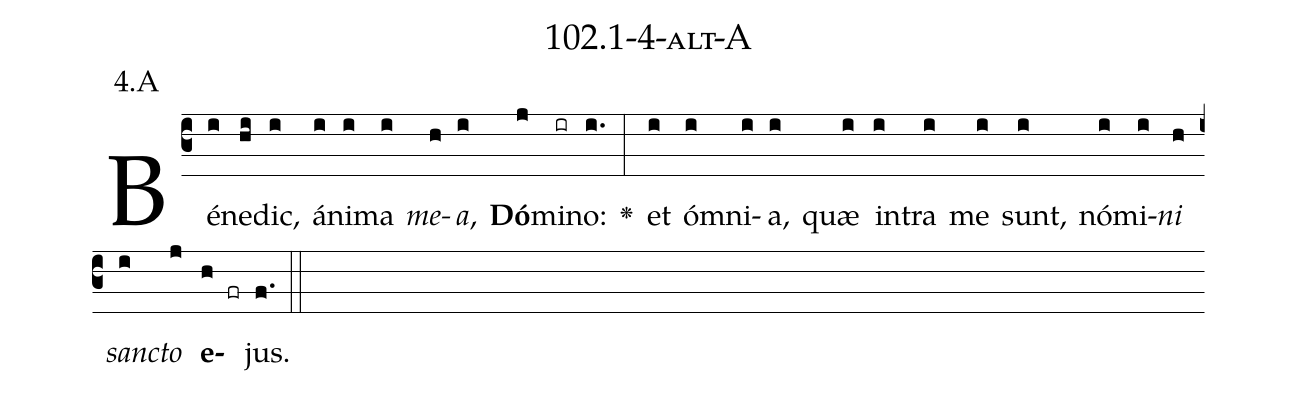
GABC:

name: 102.1-4-alt-A;
annotation: 4.A;
%%
(c3)Bé(i)ne(hi)dic,(i) á(i)ni(i)ma(i) <i>me</i>(h)<i>a</i>,(i) <b>Dó</b>(j)mi(ir)no:(i.) <v>\greheightstar</v>(:) et(i) óm(i)ni(i)a,(i) quæ(i) in(i)tra(i) me(i) sunt,(i) nó(i)mi(i)<i>ni</i>(h) <i>sanc</i>(i)<i>to</i>(j) <b>e</b>(h fr)jus.(f.) (::)


%E(i) u(h) o(i) u(j) a(h) e.(f.) (::)
